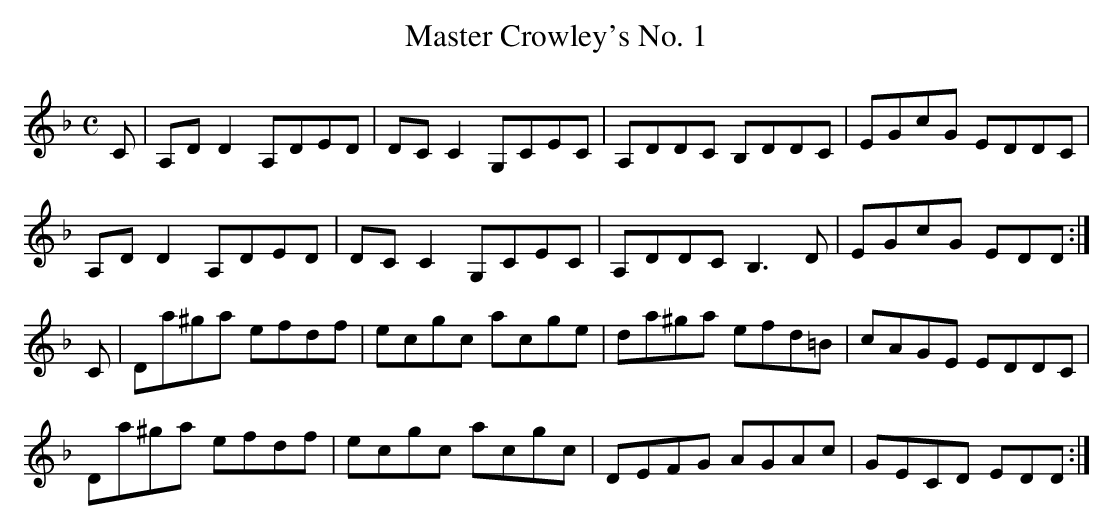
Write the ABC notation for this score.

X:1
T:Master Crowley's No. 1
M:C
L:1/8
K:D Minor
C|A,DD2 A,DED|DCC2 G,CEC|A,DDC B,DDC|EGcG EDDC|!
A,DD2 A,DED|DCC2 G,CEC|A,DDC B,3D|EGcG EDD:|!
C|Da^ga efdf|ecgc acge|da^ga efd=B|cAGE EDDC|!
Da^ga efdf|ecgc acgc|DEFG AGAc|GECD EDD:|!
